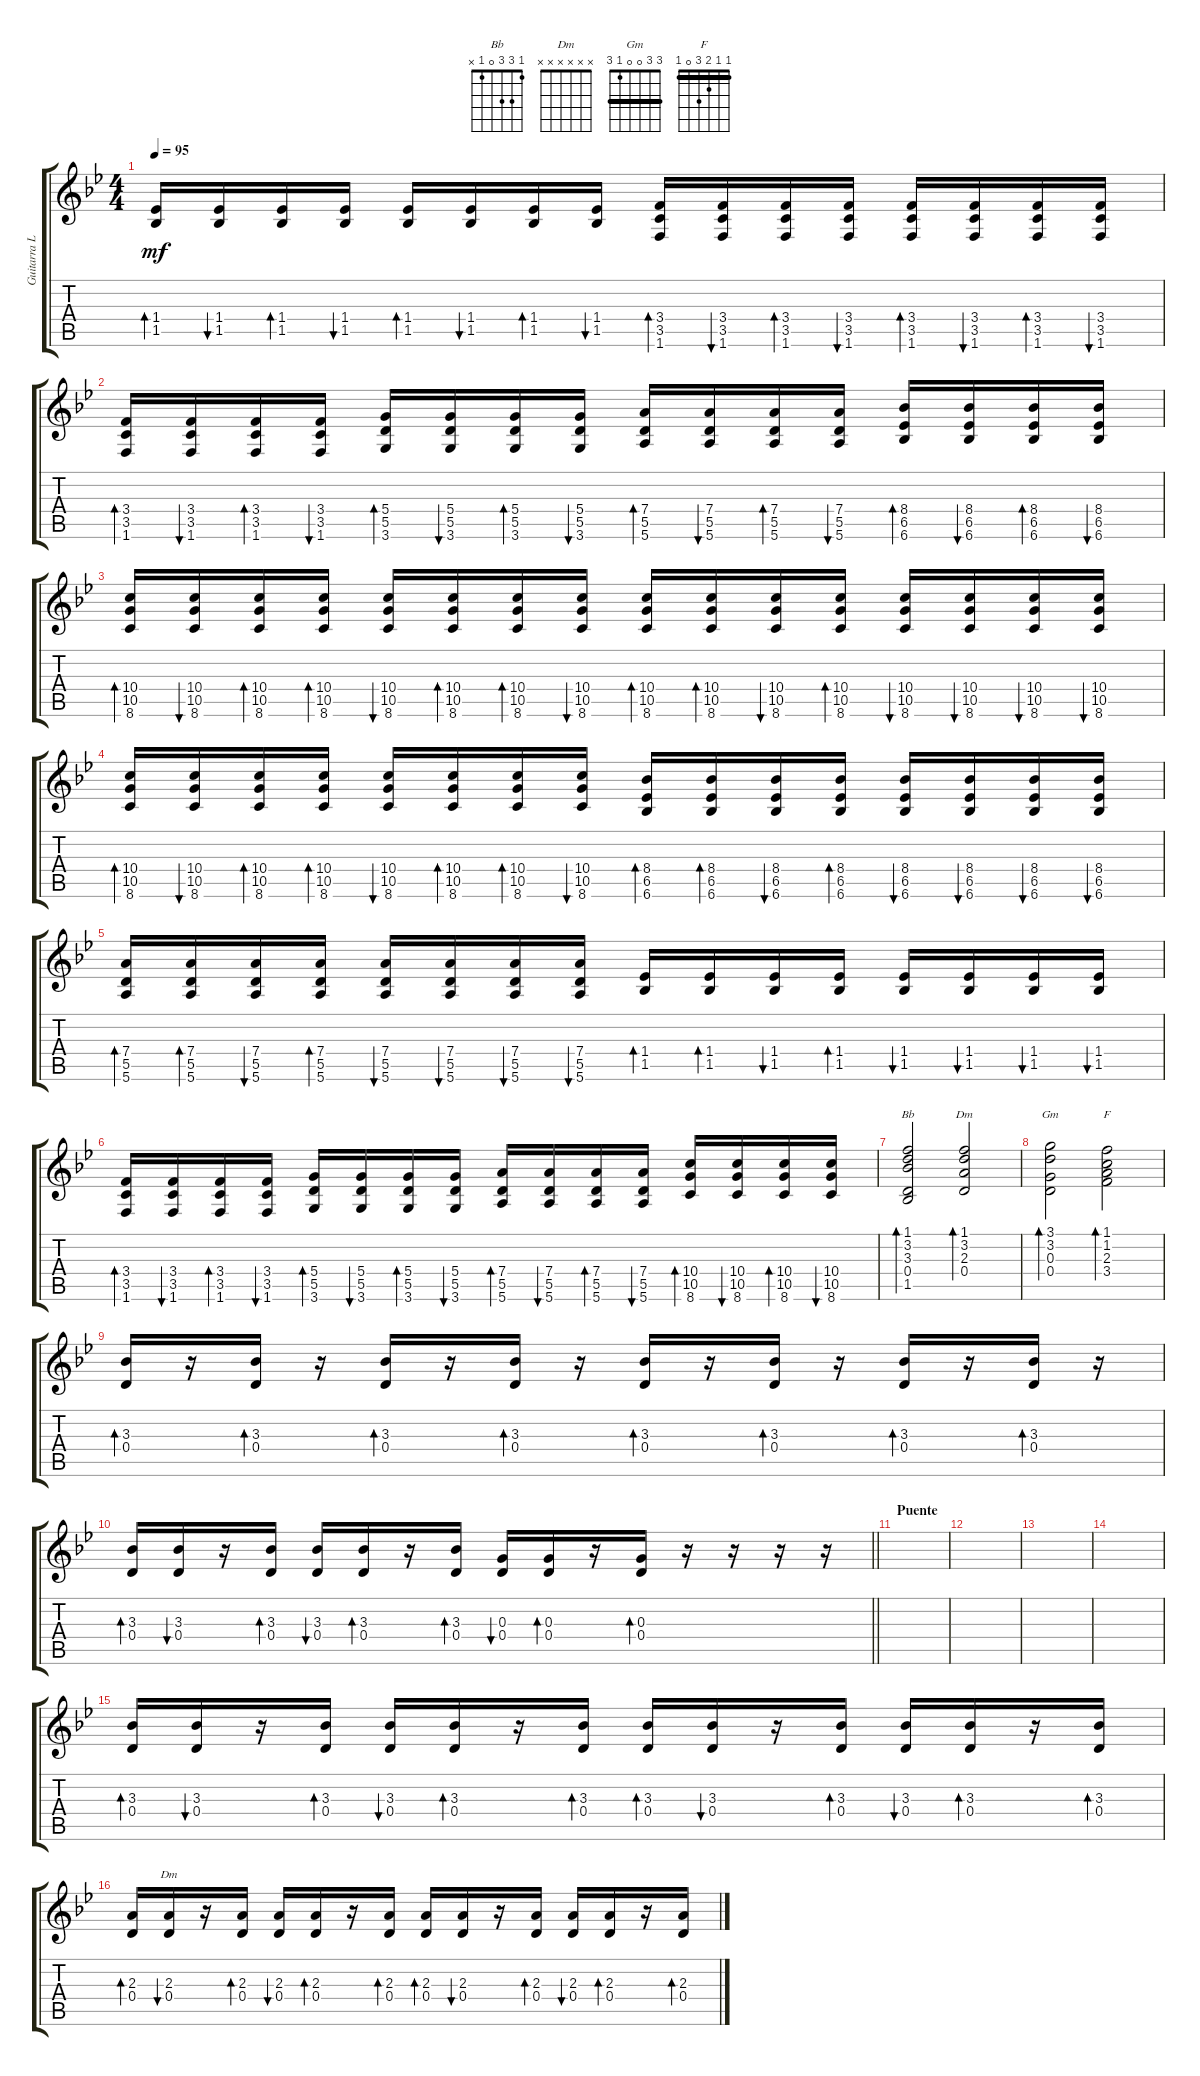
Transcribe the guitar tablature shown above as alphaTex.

\track ("Guitarra Líder" "Guitarra L") {instrument electricguitarclean}
\staff {score tabs}
\tuning (E4 B3 G3 D3 A2 E2) {hide}
\chord ("Bb" 1 3 3 0 1 x)
\chord ("Dm" 1 3 2 0 x x)
\chord ("Gm" 3 3 0 0 1 3) {barre 3}
\chord ("F" 1 1 2 3 0 1) {barre 1}
\chord ("Dm" x x x x x x)
\ts (4 4)
\tempo 95
\clef g2
\ks bb
(1.4 1.5).16{bd 60 dy mf} (1.4 1.5).16{bu 60} (1.4 1.5).16{bd 60} (1.4 1.5).16{bu 60} (1.4 1.5).16{bd 60} (1.4 1.5).16{bu 60} (1.4 1.5).16{bd 60} (1.4 1.5).16{bu 60} (3.4 3.5 1.6).16{bd 60} (3.4 3.5 1.6).16{bu 60} (3.4 3.5 1.6).16{bd 60} (3.4 3.5 1.6).16{bu 60} (3.4 3.5 1.6).16{bd 60} (3.4 3.5 1.6).16{bu 60} (3.4 3.5 1.6).16{bd 60} (3.4 3.5 1.6).16{bu 60} |
(3.4 3.5 1.6).16{bd 60} (3.4 3.5 1.6).16{bu 60} (3.4 3.5 1.6).16{bd 60} (3.4 3.5 1.6).16{bu 60} (5.4 5.5 3.6).16{bd 60} (5.4 5.5 3.6).16{bu 60} (5.4 5.5 3.6).16{bd 60} (5.4 5.5 3.6).16{bu 60} (7.4 5.5 5.6).16{bd 60} (7.4 5.5 5.6).16{bu 60} (7.4 5.5 5.6).16{bd 60} (7.4 5.5 5.6).16{bu 60} (8.4 6.5 6.6).16{bd 60} (8.4 6.5 6.6).16{bu 60} (8.4 6.5 6.6).16{bd 60} (8.4 6.5 6.6).16{bu 60} |
(10.4 10.5 8.6).16{bd 60} (10.4 10.5 8.6).16{bu 60} (10.4 10.5 8.6).16{bd 60} (10.4 10.5 8.6).16{bd 60} (10.4 10.5 8.6).16{bu 60} (10.4 10.5 8.6).16{bd 60} (10.4 10.5 8.6).16{bd 60} (10.4 10.5 8.6).16{bu 60} (10.4 10.5 8.6).16{bd 60} (10.4 10.5 8.6).16{bd 60} (10.4 10.5 8.6).16{bu 60} (10.4 10.5 8.6).16{bd 60} (10.4 10.5 8.6).16{bu 60} (10.4 10.5 8.6).16{bu 60} (10.4 10.5 8.6).16{bu 60} (10.4 10.5 8.6).16{bu 60} |
(10.4 10.5 8.6).16{bd 60} (10.4 10.5 8.6).16{bu 60} (10.4 10.5 8.6).16{bd 60} (10.4 10.5 8.6).16{bd 60} (10.4 10.5 8.6).16{bu 60} (10.4 10.5 8.6).16{bd 60} (10.4 10.5 8.6).16{bd 60} (10.4 10.5 8.6).16{bu 60} (8.4 6.5 6.6).16{bd 60} (8.4 6.5 6.6).16{bd 60} (8.4 6.5 6.6).16{bu 60} (8.4 6.5 6.6).16{bd 60} (8.4 6.5 6.6).16{bu 60} (8.4 6.5 6.6).16{bu 60} (8.4 6.5 6.6).16{bu 60} (8.4 6.5 6.6).16{bu 60} |
(7.4 5.5 5.6).16{bd 60} (7.4 5.5 5.6).16{bd 60} (7.4 5.5 5.6).16{bu 60} (7.4 5.5 5.6).16{bd 60} (7.4 5.5 5.6).16{bu 60} (7.4 5.5 5.6).16{bu 60} (7.4 5.5 5.6).16{bu 60} (7.4 5.5 5.6).16{bu 60} (1.4 1.5).16{bd 60} (1.4 1.5).16{bd 60} (1.4 1.5).16{bu 60} (1.4 1.5).16{bd 60} (1.4 1.5).16{bu 60} (1.4 1.5).16{bu 60} (1.4 1.5).16{bu 60} (1.4 1.5).16{bu 60} |
(3.4 3.5 1.6).16{bd 60} (3.4 3.5 1.6).16{bu 60} (3.4 3.5 1.6).16{bd 60} (3.4 3.5 1.6).16{bu 60} (5.4 5.5 3.6).16{bd 60} (5.4 5.5 3.6).16{bu 60} (5.4 5.5 3.6).16{bd 60} (5.4 5.5 3.6).16{bu 60} (7.4 5.5 5.6).16{bd 60} (7.4 5.5 5.6).16{bu 60} (7.4 5.5 5.6).16{bd 60} (7.4 5.5 5.6).16{bu 60} (10.4 10.5 8.6).16{bd 60} (10.4 10.5 8.6).16{bu 60} (10.4 10.5 8.6).16{bd 60} (10.4 10.5 8.6).16{bu 60} |
(1.1 3.2 3.3 0.4 1.5).2{bd 120 ch "Bb"} (1.1 3.2 2.3 0.4).2{bd 120 ch "Dm"} |
(3.1 3.2 0.3 0.4).2{bd 120 ch "Gm"} (1.1 1.2 2.3 3.4).2{bd 120 ch "F"} |
(3.3 0.4).16{bd 60} r.16 (3.3 0.4).16{bd 60} r.16 (3.3 0.4).16{bd 60} r.16 (3.3 0.4).16{bd 60} r.16 (3.3 0.4).16{bd 60} r.16 (3.3 0.4).16{bd 60} r.16 (3.3 0.4).16{bd 60} r.16 (3.3 0.4).16{bd 60} r.16 |
\barLineRight lightlight
(3.3 0.4).16{bd 60} (3.3 0.4).16{bu 60} r.16 (3.3 0.4).16{bd 60} (3.3 0.4).16{bu 60} (3.3 0.4).16{bd 60} r.16 (3.3 0.4).16{bd 60} (0.3 0.4).16{bu 60} (0.3 0.4).16{bd 60} r.16 (0.3 0.4).16{bd 60} r.16 r.16 r.16 r.16 |
\section ("" "Puente")
|
|
|
|
(3.3 0.4).16{bd 60} (3.3 0.4).16{bu 60} r.16 (3.3 0.4).16{bd 60} (3.3 0.4).16{bu 60} (3.3 0.4).16{bd 60} r.16 (3.3 0.4).16{bd 60} (3.3 0.4).16{bd 60} (3.3 0.4).16{bu 60} r.16 (3.3 0.4).16{bd 60} (3.3 0.4).16{bu 60} (3.3 0.4).16{bd 60} r.16 (3.3 0.4).16{bd 60} |
(2.3 0.4).16{bd 120} (2.3 0.4).16{bu 60 ch "Dm"} r.16 (2.3 0.4).16{bd 60} (2.3 0.4).16{bu 60} (2.3 0.4).16{bd 60} r.16 (2.3 0.4).16{bd 60} (2.3 0.4).16{bd 120} (2.3 0.4).16{bu 60} r.16 (2.3 0.4).16{bd 60} (2.3 0.4).16{bu 60} (2.3 0.4).16{bd 60} r.16 (2.3 0.4).16{bd 60}
